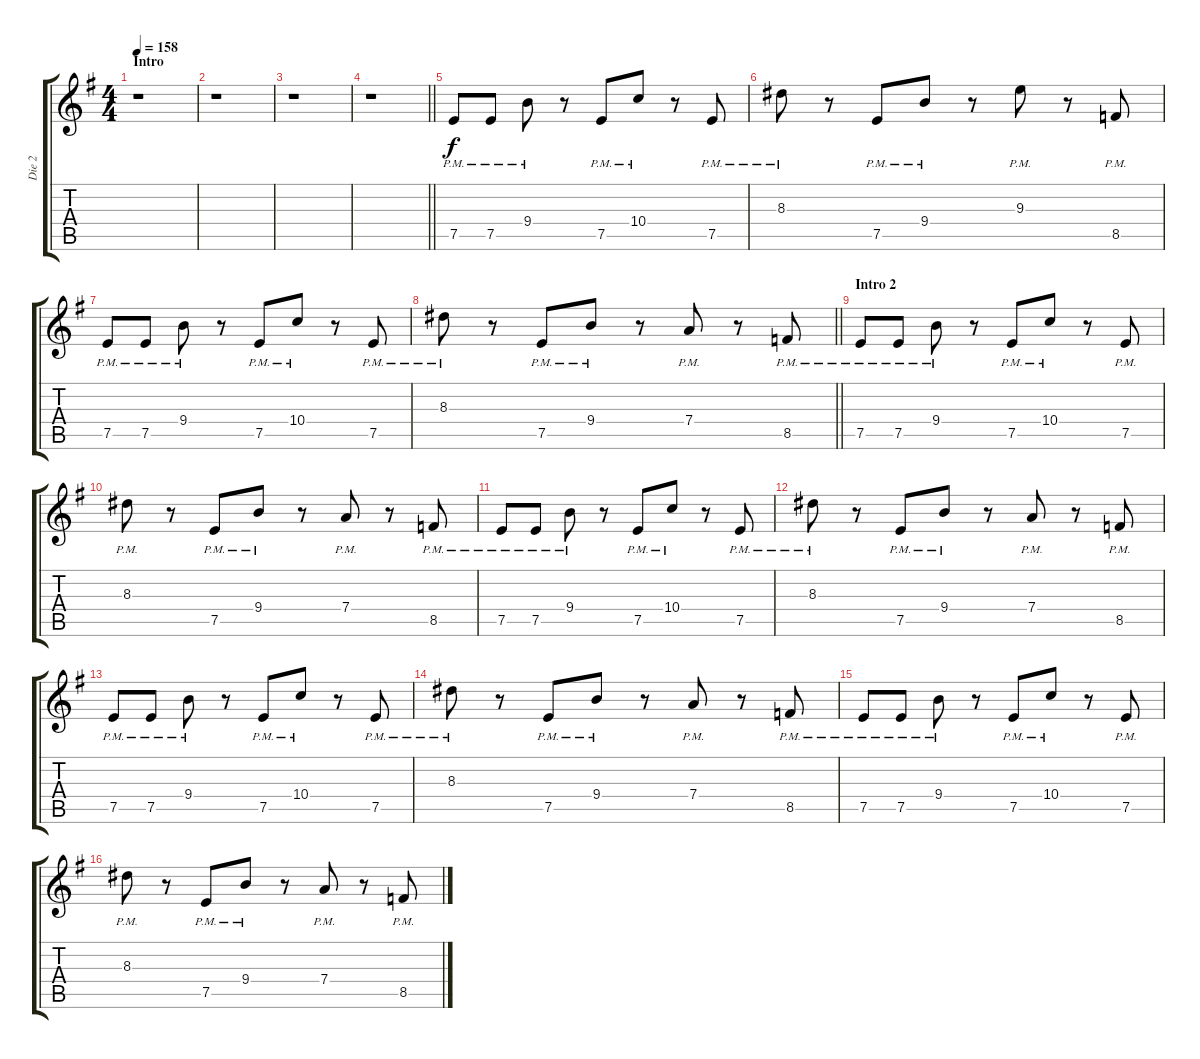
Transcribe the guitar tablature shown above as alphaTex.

\track ("Die 2" "Die 2") {instrument distortionguitar}
\staff {score tabs}
\tuning (E4 B3 G3 D3 A2 D2) {hide}
\ts (4 4)
\section ("" "Intro")
\tempo 158
\clef g2
\ks g
r.1{dy f instrument distortionguitar} |
r.1 |
r.1 |
\barLineRight lightlight
r.1 |
7.5{pm}.8 7.5{pm}.8 9.4{pm}.8 r.8 7.5{pm}.8 10.4{pm}.8 r.8 7.5{pm}.8 |
8.3{pm}.8 r.8 7.5{pm}.8 9.4{pm}.8 r.8 9.3{pm}.8 r.8 8.5{pm}.8 |
7.5{pm}.8 7.5{pm}.8 9.4{pm}.8 r.8 7.5{pm}.8 10.4{pm}.8 r.8 7.5{pm}.8 |
\barLineRight lightlight
8.3{pm}.8 r.8 7.5{pm}.8 9.4{pm}.8 r.8 7.4{pm}.8 r.8 8.5{pm}.8 |
\section ("" "Intro 2")
7.5{pm}.8 7.5{pm}.8 9.4{pm}.8 r.8 7.5{pm}.8 10.4{pm}.8 r.8 7.5{pm}.8 |
8.3{pm}.8 r.8 7.5{pm}.8 9.4{pm}.8 r.8 7.4{pm}.8 r.8 8.5{pm}.8 |
7.5{pm}.8 7.5{pm}.8 9.4{pm}.8 r.8 7.5{pm}.8 10.4{pm}.8 r.8 7.5{pm}.8 |
8.3{pm}.8 r.8 7.5{pm}.8 9.4{pm}.8 r.8 7.4{pm}.8 r.8 8.5{pm}.8 |
7.5{pm}.8 7.5{pm}.8 9.4{pm}.8 r.8 7.5{pm}.8 10.4{pm}.8 r.8 7.5{pm}.8 |
8.3{pm}.8 r.8 7.5{pm}.8 9.4{pm}.8 r.8 7.4{pm}.8 r.8 8.5{pm}.8 |
7.5{pm}.8 7.5{pm}.8 9.4{pm}.8 r.8 7.5{pm}.8 10.4{pm}.8 r.8 7.5{pm}.8 |
8.3{pm}.8 r.8 7.5{pm}.8 9.4{pm}.8 r.8 7.4{pm}.8 r.8 8.5{pm}.8
